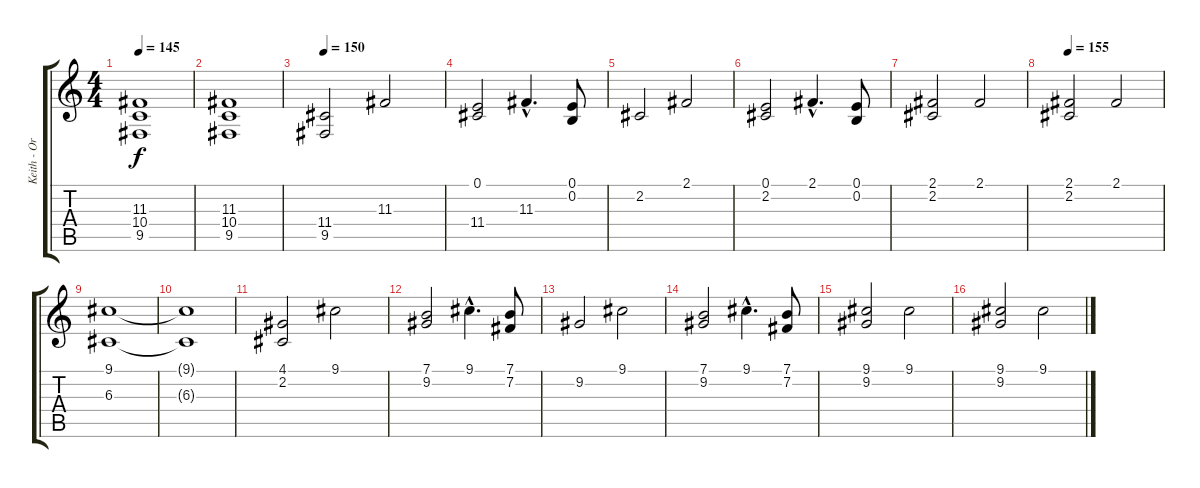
\track ("Keith - Organ LH" "Keith - Or") {instrument rockorgan}
\staff {score tabs}
\tuning (E4 B3 G3 D3 A2 E2) {hide}
\ts (4 4)
\tempo 145
\clef g2
\ks c
(11.3 10.4 9.5).1{dy f} |
(11.3 10.4 9.5).1 |
\tempo 150
(11.4 9.5).2 11.3.2 |
(0.1 11.4).2 11.3{hac}.4{d} (0.1 0.2).8 |
2.2.2 2.1.2 |
(0.1 2.2).2 2.1{hac}.4{d} (0.1 0.2).8 |
(2.1 2.2).2 2.1.2 |
\tempo 154
\tempo 155
(2.1 2.2).2 2.1.2 |
(9.1 6.3).1 |
(9.1{t} 6.3{t}).1 |
(4.1 2.2).2 9.1.2 |
(7.1 9.2).2 9.1{hac}.4{d} (7.1 7.2).8 |
9.2.2 9.1.2 |
(7.1 9.2).2 9.1{hac}.4{d} (7.1 7.2).8 |
(9.1 9.2).2 9.1.2 |
(9.1 9.2).2 9.1.2
